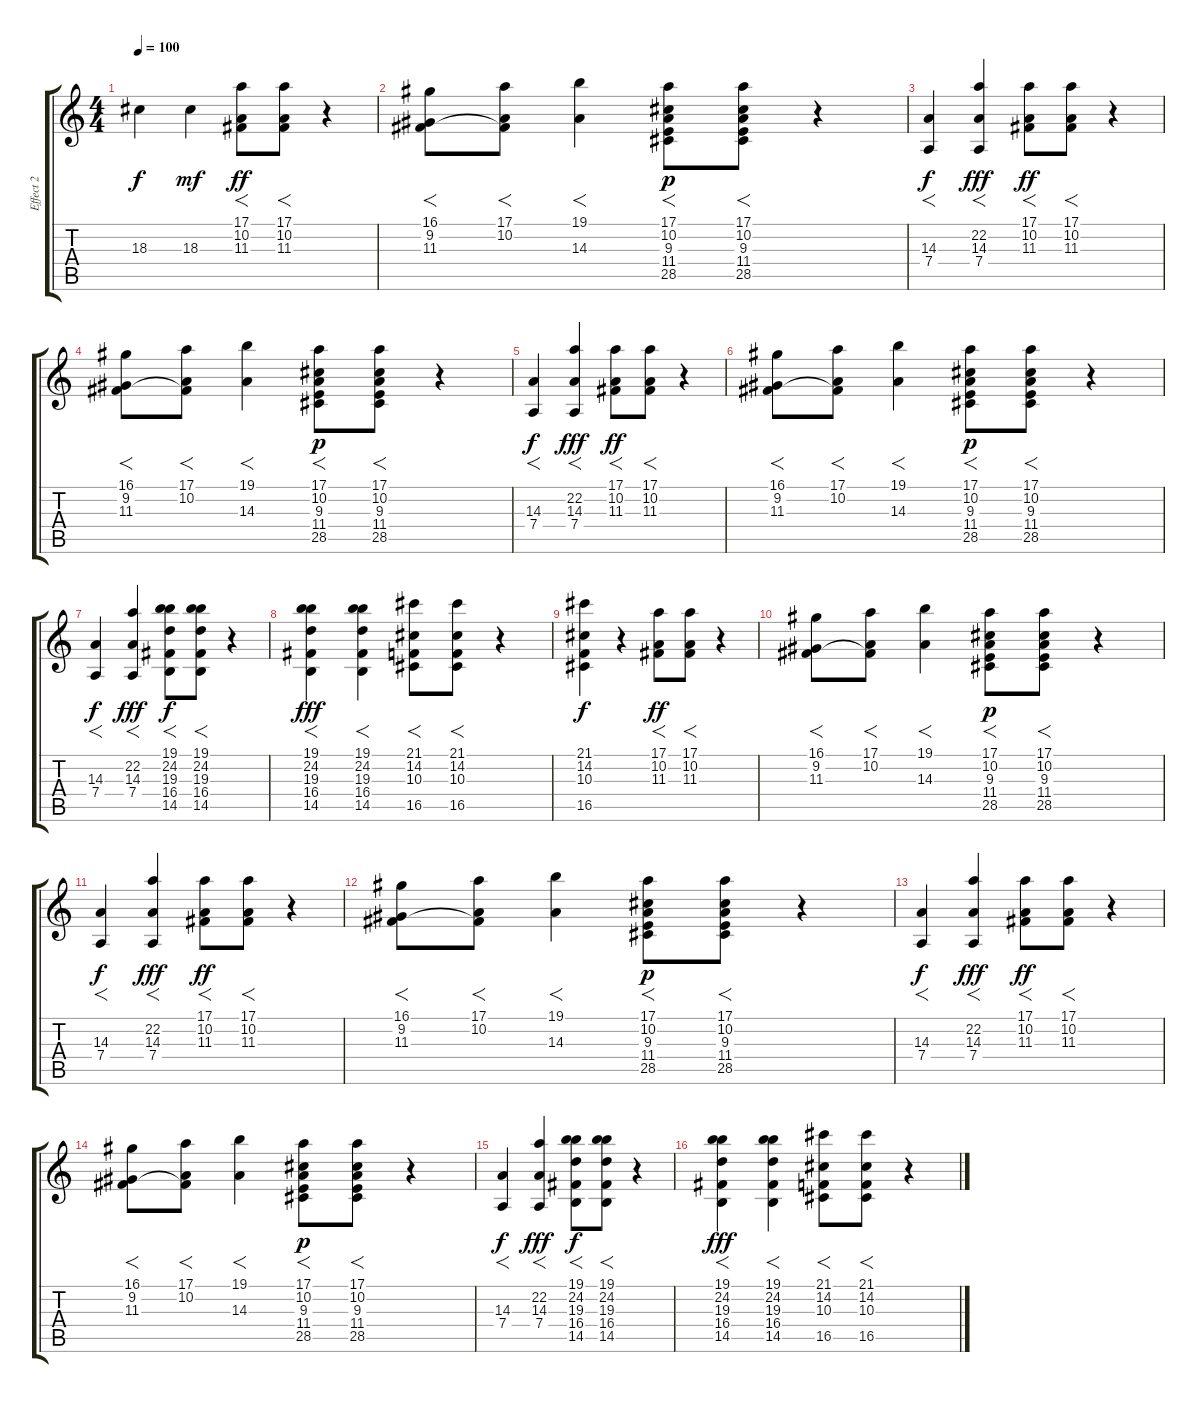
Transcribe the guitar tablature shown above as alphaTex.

\track ("Effect 2" "Effect 2") {instrument percussiveorgan}
\staff {score tabs}
\tuning (E4 B3 G3 D3 A2 E2) {hide}
\ts (4 4)
\tempo 100
\clef g2
\ks c
18.3.4{dy f} 18.3.4{dy mf} (17.1 10.2 11.3).8{f dy ff} (17.1 10.2 11.3).8{f} r.4 |
(16.1 9.2 11.3).8{f} (17.1 10.2 11.3{t}).8{f} (19.1 14.3).4{f} (17.1 10.2 9.3 11.4 28.5).8{f dy p} (17.1 10.2 9.3 11.4 28.5).8{f} r.4 |
(14.3 7.4).4{f dy f} (22.2 14.3 7.4).4{f dy fff} (17.1 10.2 11.3).8{f dy ff} (17.1 10.2 11.3).8{f} r.4 |
(16.1 9.2 11.3).8{f} (17.1 10.2 11.3{t}).8{f} (19.1 14.3).4{f} (17.1 10.2 9.3 11.4 28.5).8{f dy p} (17.1 10.2 9.3 11.4 28.5).8{f} r.4 |
(14.3 7.4).4{f dy f} (22.2 14.3 7.4).4{f dy fff} (17.1 10.2 11.3).8{f dy ff} (17.1 10.2 11.3).8{f} r.4 |
(16.1 9.2 11.3).8{f} (17.1 10.2 11.3{t}).8{f} (19.1 14.3).4{f} (17.1 10.2 9.3 11.4 28.5).8{f dy p} (17.1 10.2 9.3 11.4 28.5).8{f} r.4 |
(14.3 7.4).4{f dy f} (22.2 14.3 7.4).4{f dy fff} (19.1 24.2 19.3 16.4 14.5).8{f dy f} (19.1 24.2 19.3 16.4 14.5).8{f} r.4 |
(19.1 24.2 19.3 16.4 14.5).4{f dy fff} (19.1 24.2 19.3 16.4 14.5).4{f} (21.1 14.2 10.3 16.5).8{f} (21.1 14.2 10.3 16.5).8{f} r.4 |
(21.1 14.2 10.3 16.5).4{dy f} r.4 (17.1 10.2 11.3).8{f dy ff} (17.1 10.2 11.3).8{f} r.4 |
(16.1 9.2 11.3).8{f} (17.1 10.2 11.3{t}).8{f} (19.1 14.3).4{f} (17.1 10.2 9.3 11.4 28.5).8{f dy p} (17.1 10.2 9.3 11.4 28.5).8{f} r.4 |
(14.3 7.4).4{f dy f} (22.2 14.3 7.4).4{f dy fff} (17.1 10.2 11.3).8{f dy ff} (17.1 10.2 11.3).8{f} r.4 |
(16.1 9.2 11.3).8{f} (17.1 10.2 11.3{t}).8{f} (19.1 14.3).4{f} (17.1 10.2 9.3 11.4 28.5).8{f dy p} (17.1 10.2 9.3 11.4 28.5).8{f} r.4 |
(14.3 7.4).4{f dy f} (22.2 14.3 7.4).4{f dy fff} (17.1 10.2 11.3).8{f dy ff} (17.1 10.2 11.3).8{f} r.4 |
(16.1 9.2 11.3).8{f} (17.1 10.2 11.3{t}).8{f} (19.1 14.3).4{f} (17.1 10.2 9.3 11.4 28.5).8{f dy p} (17.1 10.2 9.3 11.4 28.5).8{f} r.4 |
(14.3 7.4).4{f dy f} (22.2 14.3 7.4).4{f dy fff} (19.1 24.2 19.3 16.4 14.5).8{f dy f} (19.1 24.2 19.3 16.4 14.5).8{f} r.4 |
(19.1 24.2 19.3 16.4 14.5).4{f dy fff} (19.1 24.2 19.3 16.4 14.5).4{f} (21.1 14.2 10.3 16.5).8{f} (21.1 14.2 10.3 16.5).8{f} r.4
